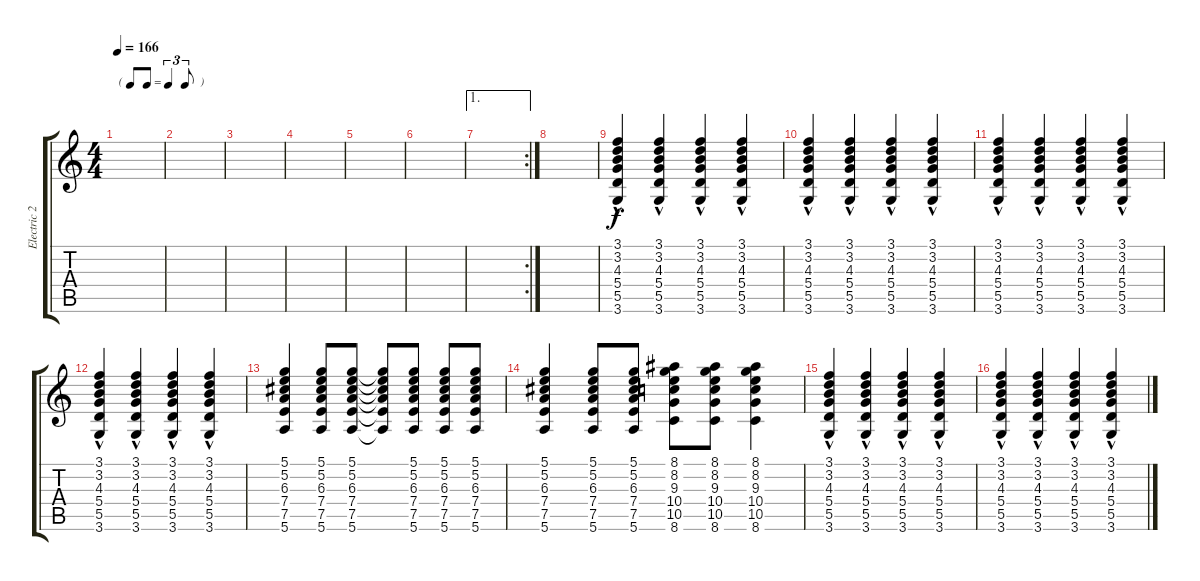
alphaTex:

\track ("Electric 2" "Electric 2") {instrument electricguitarjazz}
\staff {score tabs}
\tuning (D4 B3 G3 D3 A2 E2) {hide}
\ts (4 4)
\tf triplet8th
\tempo 166
\clef g2
\ks c
|
|
|
|
|
|
\ae 1
\rc 2
|
|
(3.1{hac} 3.2{hac} 4.3{hac} 5.4{hac} 5.5{hac} 3.6{hac}).4 (3.1{hac} 3.2{hac} 4.3{hac} 5.4{hac} 5.5{hac} 3.6{hac}).4 (3.1{hac} 3.2{hac} 4.3{hac} 5.4{hac} 5.5{hac} 3.6{hac}).4 (3.1{hac} 3.2{hac} 4.3{hac} 5.4{hac} 5.5{hac} 3.6{hac}).4 |
(3.1{hac} 3.2{hac} 4.3{hac} 5.4{hac} 5.5{hac} 3.6{hac}).4 (3.1{hac} 3.2{hac} 4.3{hac} 5.4{hac} 5.5{hac} 3.6{hac}).4 (3.1{hac} 3.2{hac} 4.3{hac} 5.4{hac} 5.5{hac} 3.6{hac}).4 (3.1{hac} 3.2{hac} 4.3{hac} 5.4{hac} 5.5{hac} 3.6{hac}).4 |
(3.1{hac} 3.2{hac} 4.3{hac} 5.4{hac} 5.5{hac} 3.6{hac}).4 (3.1{hac} 3.2{hac} 4.3{hac} 5.4{hac} 5.5{hac} 3.6{hac}).4 (3.1{hac} 3.2{hac} 4.3{hac} 5.4{hac} 5.5{hac} 3.6{hac}).4 (3.1{hac} 3.2{hac} 4.3{hac} 5.4{hac} 5.5{hac} 3.6{hac}).4 |
(3.1{hac} 3.2{hac} 4.3{hac} 5.4{hac} 5.5{hac} 3.6{hac}).4 (3.1{hac} 3.2{hac} 4.3{hac} 5.4{hac} 5.5{hac} 3.6{hac}).4 (3.1{hac} 3.2{hac} 4.3{hac} 5.4{hac} 5.5{hac} 3.6{hac}).4 (3.1{hac} 3.2{hac} 4.3{hac} 5.4{hac} 5.5{hac} 3.6{hac}).4 |
(5.1 5.2 6.3 7.4 7.5 5.6).4 (5.1 5.2 6.3 7.4 7.5 5.6).8 (5.1 5.2 6.3 7.4 7.5 5.6).8 (5.1{t} 5.2{t} 6.3{t} 7.4{t} 7.5{t} 5.6{t}).8 (5.1 5.2 6.3 7.4 7.5 5.6).8 (5.1 5.2 6.3 7.4 7.5 5.6).8 (5.1 5.2 6.3 7.4 7.5 5.6).8 |
(5.1 5.2 6.3 7.4 7.5 5.6).4 (5.1 5.2 6.3 7.4 7.5 5.6).8 (5.1 5.2 6.3 7.4 7.5 5.6).8 (8.1 8.2 9.3 10.4 10.5 8.6).8 (8.1 8.2 9.3 10.4 10.5 8.6).8 (8.1 8.2 9.3 10.4 10.5 8.6).4 |
(3.1{hac} 3.2{hac} 4.3{hac} 5.4{hac} 5.5{hac} 3.6{hac}).4 (3.1{hac} 3.2{hac} 4.3{hac} 5.4{hac} 5.5{hac} 3.6{hac}).4 (3.1{hac} 3.2{hac} 4.3{hac} 5.4{hac} 5.5{hac} 3.6{hac}).4 (3.1{hac} 3.2{hac} 4.3{hac} 5.4{hac} 5.5{hac} 3.6{hac}).4 |
(3.1{hac} 3.2{hac} 4.3{hac} 5.4{hac} 5.5{hac} 3.6{hac}).4 (3.1{hac} 3.2{hac} 4.3{hac} 5.4{hac} 5.5{hac} 3.6{hac}).4 (3.1{hac} 3.2{hac} 4.3{hac} 5.4{hac} 5.5{hac} 3.6{hac}).4 (3.1{hac} 3.2{hac} 4.3{hac} 5.4{hac} 5.5{hac} 3.6{hac}).4
